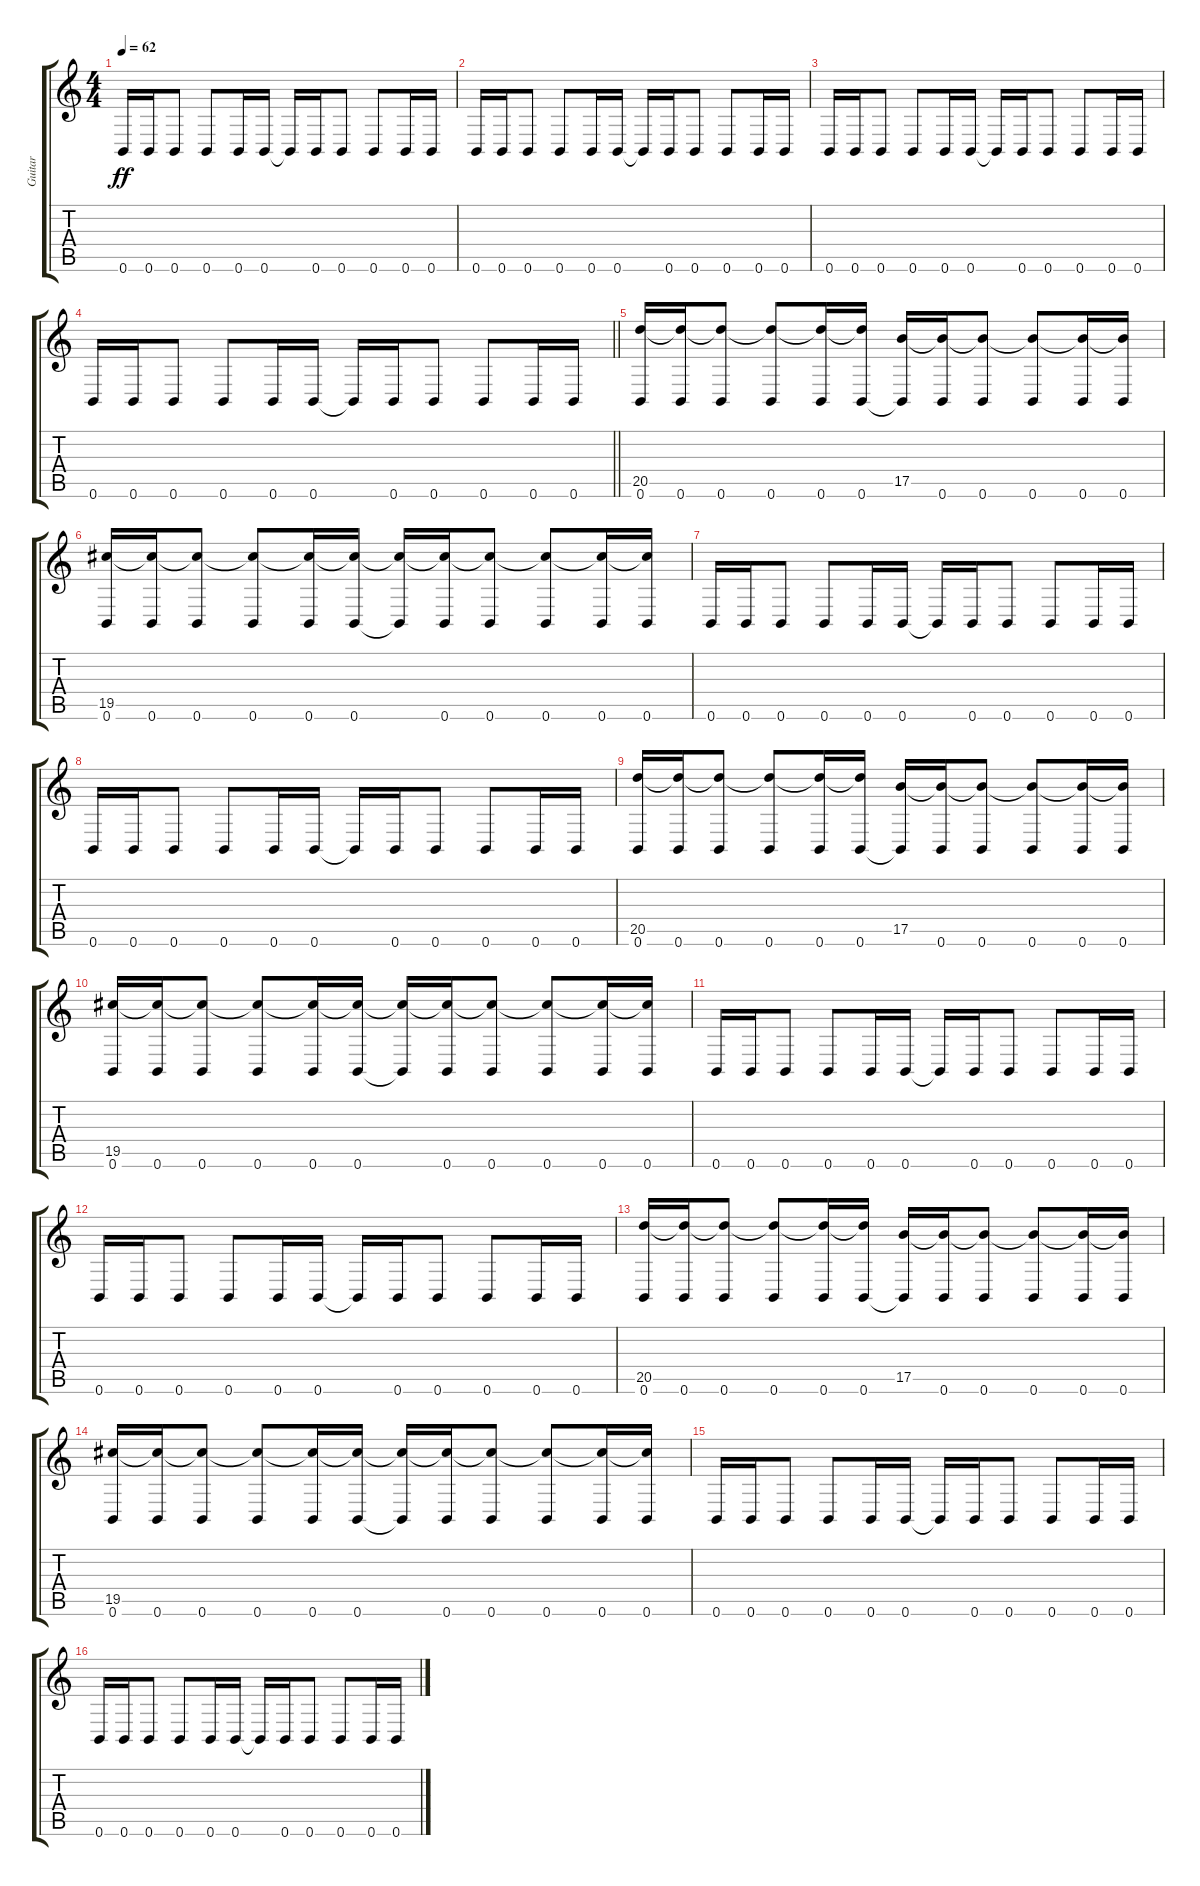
\track ("Guitar" "Guitar") {instrument distortionguitar}
\staff {score tabs}
\tuning (Db4 Ab3 E3 B2 Gb2 B1) {hide}
\ts (4 4)
\tempo 62
\clef g2
\ks c
0.6.16{dy ff} 0.6.16 0.6.8 0.6.8 0.6.16 0.6.16 0.6{t}.16 0.6.16 0.6.8 0.6.8 0.6.16 0.6.16 |
0.6.16 0.6.16 0.6.8 0.6.8 0.6.16 0.6.16 0.6{t}.16 0.6.16 0.6.8 0.6.8 0.6.16 0.6.16 |
0.6.16 0.6.16 0.6.8 0.6.8 0.6.16 0.6.16 0.6{t}.16 0.6.16 0.6.8 0.6.8 0.6.16 0.6.16 |
\barLineRight lightlight
0.6.16 0.6.16 0.6.8 0.6.8 0.6.16 0.6.16 0.6{t}.16 0.6.16 0.6.8 0.6.8 0.6.16 0.6.16 |
(20.5 0.6).16 (20.5{t} 0.6).16 (20.5{t} 0.6).8 (20.5{t} 0.6).8 (20.5{t} 0.6).16 (20.5{t} 0.6).16 (17.5 0.6{t}).16 (17.5{t} 0.6).16 (17.5{t} 0.6).8 (17.5{t} 0.6).8 (17.5{t} 0.6).16 (17.5{t} 0.6).16 |
(19.5 0.6).16 (19.5{t} 0.6).16 (19.5{t} 0.6).8 (19.5{t} 0.6).8 (19.5{t} 0.6).16 (19.5{t} 0.6).16 (19.5{t} 0.6{t}).16 (19.5{t} 0.6).16 (19.5{t} 0.6).8 (19.5{t} 0.6).8 (19.5{t} 0.6).16 (19.5{t} 0.6).16 |
0.6.16 0.6.16 0.6.8 0.6.8 0.6.16 0.6.16 0.6{t}.16 0.6.16 0.6.8 0.6.8 0.6.16 0.6.16 |
0.6.16 0.6.16 0.6.8 0.6.8 0.6.16 0.6.16 0.6{t}.16 0.6.16 0.6.8 0.6.8 0.6.16 0.6.16 |
(20.5 0.6).16 (20.5{t} 0.6).16 (20.5{t} 0.6).8 (20.5{t} 0.6).8 (20.5{t} 0.6).16 (20.5{t} 0.6).16 (17.5 0.6{t}).16 (17.5{t} 0.6).16 (17.5{t} 0.6).8 (17.5{t} 0.6).8 (17.5{t} 0.6).16 (17.5{t} 0.6).16 |
(19.5 0.6).16 (19.5{t} 0.6).16 (19.5{t} 0.6).8 (19.5{t} 0.6).8 (19.5{t} 0.6).16 (19.5{t} 0.6).16 (19.5{t} 0.6{t}).16 (19.5{t} 0.6).16 (19.5{t} 0.6).8 (19.5{t} 0.6).8 (19.5{t} 0.6).16 (19.5{t} 0.6).16 |
0.6.16 0.6.16 0.6.8 0.6.8 0.6.16 0.6.16 0.6{t}.16 0.6.16 0.6.8 0.6.8 0.6.16 0.6.16 |
0.6.16 0.6.16 0.6.8 0.6.8 0.6.16 0.6.16 0.6{t}.16 0.6.16 0.6.8 0.6.8 0.6.16 0.6.16 |
(20.5 0.6).16 (20.5{t} 0.6).16 (20.5{t} 0.6).8 (20.5{t} 0.6).8 (20.5{t} 0.6).16 (20.5{t} 0.6).16 (17.5 0.6{t}).16 (17.5{t} 0.6).16 (17.5{t} 0.6).8 (17.5{t} 0.6).8 (17.5{t} 0.6).16 (17.5{t} 0.6).16 |
(19.5 0.6).16 (19.5{t} 0.6).16 (19.5{t} 0.6).8 (19.5{t} 0.6).8 (19.5{t} 0.6).16 (19.5{t} 0.6).16 (19.5{t} 0.6{t}).16 (19.5{t} 0.6).16 (19.5{t} 0.6).8 (19.5{t} 0.6).8 (19.5{t} 0.6).16 (19.5{t} 0.6).16 |
0.6.16 0.6.16 0.6.8 0.6.8 0.6.16 0.6.16 0.6{t}.16 0.6.16 0.6.8 0.6.8 0.6.16 0.6.16 |
0.6.16 0.6.16 0.6.8 0.6.8 0.6.16 0.6.16 0.6{t}.16 0.6.16 0.6.8 0.6.8 0.6.16 0.6.16
